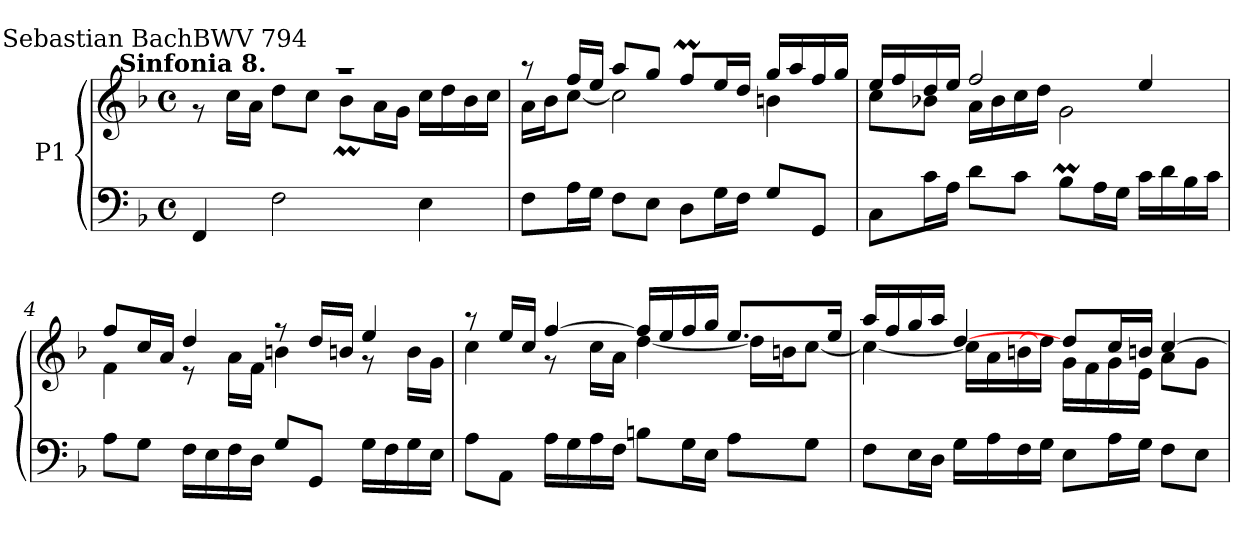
**kern	**kern
*part1	*part1
*staff2	*staff1
*I"P1	*
!!LO:PB:g=z
*clefF4	*clefG2
*k[b-]	*k[b-]
*F:	*F:
*M4/4	*M4/4
*met(c)	*met(c)
=1	=1
*	*^
!	!LO:TX:a:B:cj:t=Sinfonia 8.	!
!	!LO:TX:a:rj:t=Johann Sebastian Bach	!
!	!LO:TX:t=BWV 794	!
4FFi/	1r	8r
.	.	16cci\LL
.	.	16ai\JJ
2Fi\	.	8ddi\L
.	.	8cci\J
.	.	8b-Mi\L
.	.	16ai\L
.	.	16gi\JJ
4Ei\	.	16cci\LL
.	.	16ddi\
.	.	16b-i\
.	.	16cci\JJ
=2	=2	=2
8Fi\L	8r	16ai\LL
.	.	16b-i\J
16Ai\L	16ffi/LL	[8cci\J
16Gi\JJ	16eei/JJ	.
8Fi\L	8aai/L	2cci\]
8Ei\J	8ggi/J	.
8Di\L	8ffMi/L	.
16Gi\L	16eei/L	.
16Fi\JJ	16ddi/JJ	.
8Gi/L	16ggi/LL	4bni\
.	16aai/	.
8GGi/J	16ffi/	.
.	16ggi/JJ	.
!!LO:LB:g=z	!!
=3	=3	=3
8Ci\L	16eei/LL	8cci\L
.	16ffi/	.
16ci\L	16ddi/	8b-Xi\J
16Ai\JJ	16eei/JJ	.
8di\L	2ffi/	16ai\LL
.	.	16b-i\
8ci\J	.	16cci\
.	.	16ddi\JJ
8B-Mi\L	.	2gi\
16Ai\L	.	.
16Gi\JJ	.	.
16ci\LL	4eei/	.
16di\	.	.
16B-i\	.	.
16ci\JJ	.	.
=4	=4	=4
8Ai\L	8ffi/L	4fi\
8Gi\J	16cci/L	.
.	16ai/JJ	.
16Fi\LL	4ddi/	8r
16Ei\	.	.
16Fi\	.	16ai\LL
16Di\JJ	.	16fi\JJ
8Gi/L	8r	4bni\
8GGi/J	16ddi/LL	.
.	16bni/JJ	.
16Gi\LL	4eei/	8r
16Fi\	.	.
16Gi\	.	16bi\LL
16Ei\JJ	.	16gi\JJ
!!LO:LB:g=z	!!
=5	=5	=5
8Ai\L	8r	4cci\
8AAi\J	16eei/LL	.
.	16cci/JJ	.
16Ai\LL	[4ffi/	8r
16Gi\	.	.
16Ai\	.	16cci\LL
16Fi\JJ	.	16ai\JJ
8Bni\L	16ffi/LL]	[4ddi\
.	16eei/	.
16Gi\L	16ffi/	.
16Ei\JJ	16ggi/JJ	.
8Ai\L	8.eei/L	16ddi\LL]
.	.	16bni\J
8Gi\J	.	[8cci\J
.	16eei/Jk	.
=6	=6	=6
8Fi\L	16aai/LL	4cci\_
.	16ffi/	.
16Ei\L	16ggi/	.
16Di\JJ	16aai/JJ	.
16Gi\LL	[4ddi/	16cci\LL]
16Ai\	.	16ai\
16Fi\	.	16bni\
16Gi\JJ	.	16ddi\JJ]
8Ei\L	8ddi/L	16gi\LL
.	.	16fi\
16Ai\L	16cci/L	16gi\
16Gi\JJ	16bni/JJ	16ei\JJ
8Fi\L	[4cci/	8ai\L
8Ei\J	.	8gi\J
*	*v	*v
=	=
*-	*-
